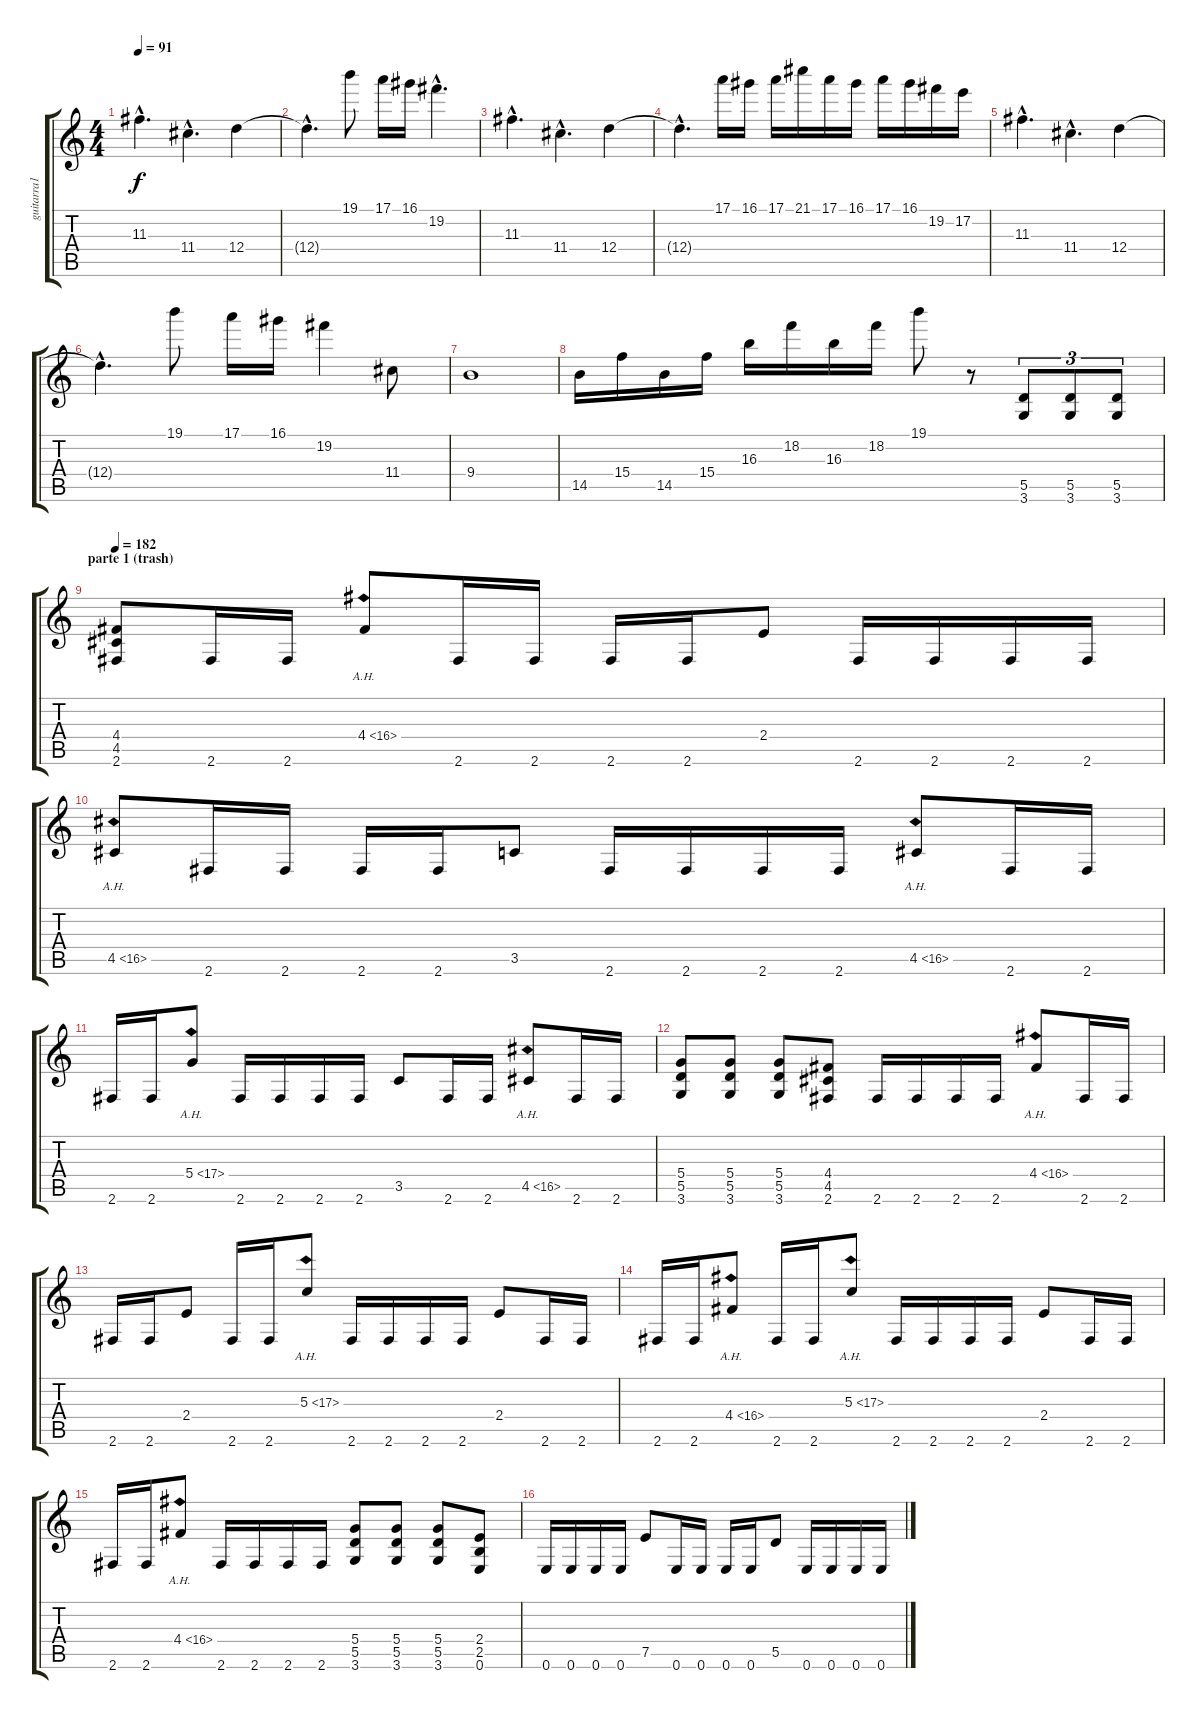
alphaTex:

\track ("guitarra1" "guitarra1") {instrument distortionguitar}
\staff {score tabs}
\tuning (E4 B3 G3 D3 A2 E2) {hide}
\ts (4 4)
\tempo 91
\clef g2
\ks c
11.3{hac}.4{d dy f} 11.4{hac}.4{d} 12.4.4 |
12.4{hac t}.4{d} 19.1.8 17.1.16 16.1.16 19.2{hac}.4{d} |
11.3{hac}.4{d} 11.4{hac}.4{d} 12.4.4 |
12.4{hac t}.4{d} 17.1.16 16.1.16 17.1.16 21.1.16 17.1.16 16.1.16 17.1.16 16.1.16 19.2.16 17.2.16 |
11.3{hac}.4{d} 11.4{hac}.4{d} 12.4.4 |
12.4{hac t}.4{d} 19.1.8 17.1.16 16.1.16 19.2.4 11.4.8 |
9.4.1 |
14.5.16 15.4.16 14.5.16 15.4.16 16.3.16 18.2.16 16.3.16 18.2.16 19.1.8 r.8 (5.5 3.6).8{tu (3 2)} (5.5 3.6).8{tu (3 2)} (5.5 3.6).8{tu (3 2)} |
\section ("" "parte 1 (trash)")
\tempo 185
\tempo 182
(4.4 4.5 2.6).8 2.6.16 2.6.16 4.4{ah 12}.8 2.6.16 2.6.16 2.6.16 2.6.16 2.4.8 2.6.16 2.6.16 2.6.16 2.6.16 |
4.5{ah 12}.8 2.6.16 2.6.16 2.6.16 2.6.16 3.5.8 2.6.16 2.6.16 2.6.16 2.6.16 4.5{ah 12}.8 2.6.16 2.6.16 |
2.6.16 2.6.16 5.4{ah 12}.8 2.6.16 2.6.16 2.6.16 2.6.16 3.5.8 2.6.16 2.6.16 4.5{ah 12}.8 2.6.16 2.6.16 |
(5.4 5.5 3.6).8 (5.4 5.5 3.6).8 (5.4 5.5 3.6).8 (4.4 4.5 2.6).8 2.6.16 2.6.16 2.6.16 2.6.16 4.4{ah 12}.8 2.6.16 2.6.16 |
2.6.16 2.6.16 2.4.8 2.6.16 2.6.16 5.3{ah 12}.8 2.6.16 2.6.16 2.6.16 2.6.16 2.4.8 2.6.16 2.6.16 |
2.6.16 2.6.16 4.4{ah 12}.8 2.6.16 2.6.16 5.3{ah 12}.8 2.6.16 2.6.16 2.6.16 2.6.16 2.4.8 2.6.16 2.6.16 |
2.6.16 2.6.16 4.4{ah 12}.8 2.6.16 2.6.16 2.6.16 2.6.16 (5.4 5.5 3.6).8 (5.4 5.5 3.6).8 (5.4 5.5 3.6).8 (2.4 2.5 0.6).8 |
0.6.16 0.6.16 0.6.16 0.6.16 7.5.8 0.6.16 0.6.16 0.6.16 0.6.16 5.5.8 0.6.16 0.6.16 0.6.16 0.6.16
